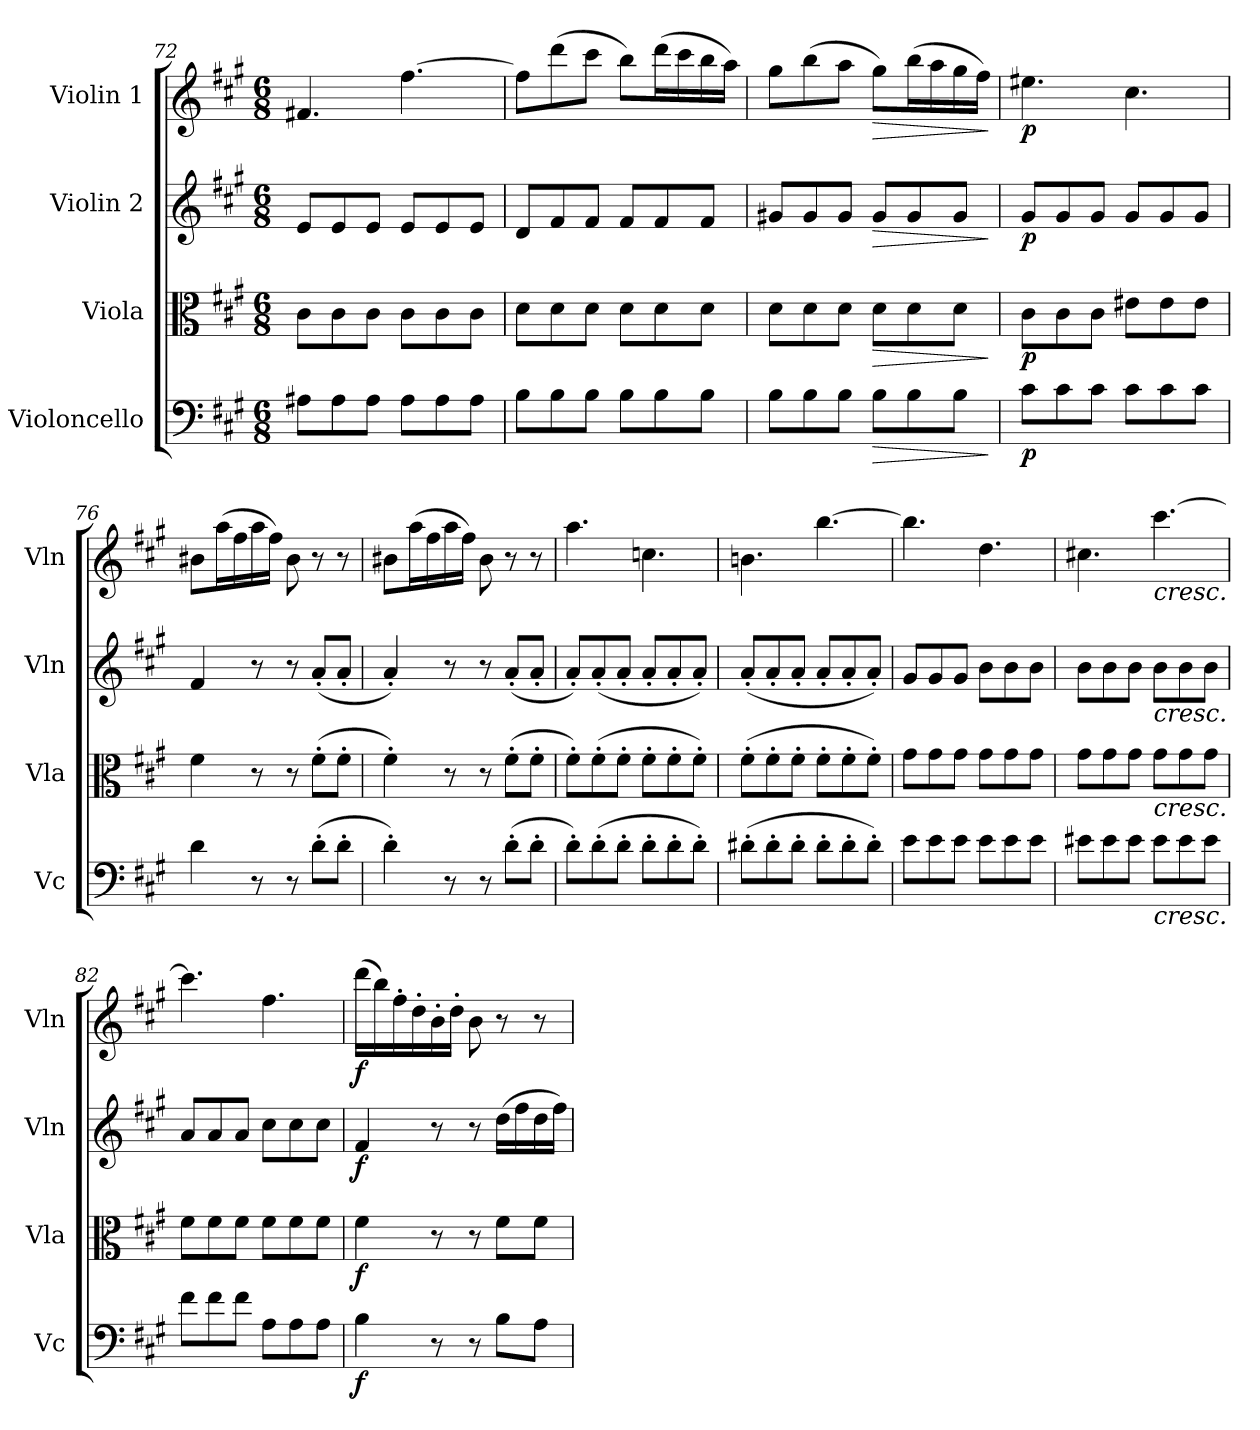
**kern	**dynam	**kern	**dynam	**kern	**dynam	**kern	**dynam
*part4	*part4	*part3	*part3	*part2	*part2	*part1	*part1
*staff4	*staff4	*staff3	*staff3	*staff2	*staff2	*staff1	*staff1
*I"Violoncello	*	*I"Viola	*	*I"Violin 2	*	*I"Violin 1	*
*I'Vc	*	*I'Vla	*	*I'Vln	*	*I'Vln	*
*clefF4	*	*clefC3	*	*clefG2	*	*clefG2	*
*k[f#c#g#]	*	*k[f#c#g#]	*	*k[f#c#g#]	*	*k[f#c#g#]	*
*M6/8	*	*M6/8	*	*M6/8	*	*M6/8	*
=72	=72	=72	=72	=72	=72	=72	=72
8A#X\L	.	8c#\L	.	8e/L	.	4.f#X/	.
8A#\	.	8c#\	.	8e/	.	.	.
8A#\J	.	8c#\J	.	8e/J	.	.	.
8A#\L	.	8c#\L	.	8e/L	.	[4.ff#\	.
8A#\	.	8c#\	.	8e/	.	.	.
8A#\J	.	8c#\J	.	8e/J	.	.	.
=73	=73	=73	=73	=73	=73	=73	=73
8B\L	.	8d\L	.	8d/L	.	8ff#\L]	.
8B\	.	8d\	.	8f#/	.	(>8ddd\	.
8B\J	.	8d\J	.	8f#/J	.	8ccc#\J	.
8B\L	.	8d\L	.	8f#/L	.	8bb\L)	.
8B\	.	8d\	.	8f#/	.	(>16ddd\L	.
.	.	.	.	.	.	16ccc#\	.
8B\J	.	8d\J	.	8f#/J	.	16bb\	.
.	.	.	.	.	.	16aa\JJ)	.
=74	=74	=74	=74	=74	=74	=74	=74
8B\L	.	8d\L	.	8g#X/L	.	8gg#\L	.
8B\	.	8d\	.	8g#/	.	(>8bb\	.
8B\J	.	8d\J	.	8g#/J	.	8aa\J	.
!	!LO:HP:b	!	!LO:HP:b	!	!LO:HP:b	!	!LO:HP:b
8B\L	>	8d\L	>	8g#/L	>	8gg#\L)	>
8B\	.	8d\	.	8g#/	.	(>16bb\L	.
.	.	.	.	.	.	16aa\	.
8B\J	.	8d\J	.	8g#/J	.	16gg#\	.
.	.	.	.	.	.	16ff#\JJ)	.
.	]	.	]	.	]	.	]
=75	=75	=75	=75	=75	=75	=75	=75
!	!LO:DY:b	!	!LO:DY:b	!	!LO:DY:b	!	!LO:DY:b
8c#\L	p	8c#\L	p	8g#/L	p	4.ee#X\	p
8c#\	.	8c#\	.	8g#/	.	.	.
8c#\J	.	8c#\J	.	8g#/J	.	.	.
8c#\L	.	8e#X\L	.	8g#/L	.	4.cc#\	.
8c#\	.	8e#\	.	8g#/	.	.	.
8c#\J	.	8e#\J	.	8g#/J	.	.	.
!!LO:LB:g=z
=76	=76	=76	=76	=76	=76	=76	=76
4d\	.	4f#\	.	4f#/	.	8b#X\L	.
.	.	.	.	.	.	(>16aa\L	.
.	.	.	.	.	.	16ff#\	.
8r	.	8r	.	8r	.	16aa\	.
.	.	.	.	.	.	16ff#\JJ)	.
8r	.	8r	.	8r	.	8b#\	.
(>8d'\L	.	(>8f#'\L	.	(<8a'/L	.	8r	.
8d'\J	.	8f#'\J	.	8a'/J	.	8r	.
=77	=77	=77	=77	=77	=77	=77	=77
4d'\)	.	4f#'\)	.	4a'/)	.	8b#X\L	.
.	.	.	.	.	.	(>16aa\L	.
.	.	.	.	.	.	16ff#\	.
8r	.	8r	.	8r	.	16aa\	.
.	.	.	.	.	.	16ff#\JJ)	.
8r	.	8r	.	8r	.	8b#\	.
(>8d'\L	.	(>8f#'\L	.	(<8a'/L	.	8r	.
8d'\J	.	8f#'\J	.	8a'/J	.	8r	.
=78	=78	=78	=78	=78	=78	=78	=78
8d'\L)	.	8f#'\L)	.	8a'/L)	.	4.aa\	.
(>8d'\	.	(>8f#'\	.	(<8a'/	.	.	.
8d'\J	.	8f#'\J	.	8a'/J	.	.	.
8d'\L	.	8f#'\L	.	8a'/L	.	4.ccn\	.
8d'\	.	8f#'\	.	8a'/	.	.	.
8d'\J)	.	8f#'\J)	.	8a'/J)	.	.	.
=79	=79	=79	=79	=79	=79	=79	=79
(>8d#X'\L	.	(>8f#'\L	.	(<8a'/L	.	4.bn\	.
8d#'\	.	8f#'\	.	8a'/	.	.	.
8d#'\J	.	8f#'\J	.	8a'/J	.	.	.
8d#'\L	.	8f#'\L	.	8a'/L	.	[4.bb\	.
8d#'\	.	8f#'\	.	8a'/	.	.	.
8d#'\J)	.	8f#'\J)	.	8a'/J)	.	.	.
=80	=80	=80	=80	=80	=80	=80	=80
8e\L	.	8g#\L	.	8g#/L	.	4.bb\]	.
8e\	.	8g#\	.	8g#/	.	.	.
8e\J	.	8g#\J	.	8g#/J	.	.	.
8e\L	.	8g#\L	.	8b\L	.	4.dd\	.
8e\	.	8g#\	.	8b\	.	.	.
8e\J	.	8g#\J	.	8b\J	.	.	.
=81	=81	=81	=81	=81	=81	=81	=81
8e#X\L	.	8g#\L	.	8b\L	.	4.cc#X\	.
8e#\	.	8g#\	.	8b\	.	.	.
8e#\J	.	8g#\J	.	8b\J	.	.	.
!	!	!	!	!	!	!LO:TX:b:i:t=cresc.	!
!	!	!	!	!LO:TX:b:i:t=cresc.	!	!	!
!	!	!LO:TX:b:i:t=cresc.	!	!	!	!	!
!LO:TX:b:i:t=cresc.	!	!	!	!	!	!	!
8e#\L	.	8g#\L	.	8b\L	.	[4.ccc#\	.
8e#\	.	8g#\	.	8b\	.	.	.
8e#\J	.	8g#\J	.	8b\J	.	.	.
!!LO:PB:g=z
=82	=82	=82	=82	=82	=82	=82	=82
8f#\L	.	8f#\L	.	8a/L	.	4.ccc#\]	.
8f#\	.	8f#\	.	8a/	.	.	.
8f#\J	.	8f#\J	.	8a/J	.	.	.
8A\L	.	8f#\L	.	8cc#\L	.	4.ff#\	.
8A\	.	8f#\	.	8cc#\	.	.	.
8A\J	.	8f#\J	.	8cc#\J	.	.	.
=83	=83	=83	=83	=83	=83	=83	=83
!	!LO:DY:b	!	!LO:DY:b	!	!LO:DY:b	!	!LO:DY:b
4B\	f	4f#\	f	4f#/	f	(>16ddd\LL	f
.	.	.	.	.	.	16bb\)	.
.	.	.	.	.	.	16ff#'\	.
.	.	.	.	.	.	16dd'\	.
8r	.	8r	.	8r	.	16b'\	.
.	.	.	.	.	.	16dd'\JJ	.
8r	.	8r	.	8r	.	8b\	.
8B\L	.	8f#\L	.	(>16dd\LL	.	8r	.
.	.	.	.	16ff#\	.	.	.
8A\J	.	8f#\J	.	16dd\	.	8r	.
.	.	.	.	16ff#\JJ)	.	.	.
=	=	=	=	=	=	=	=
*-	*-	*-	*-	*-	*-	*-	*-
